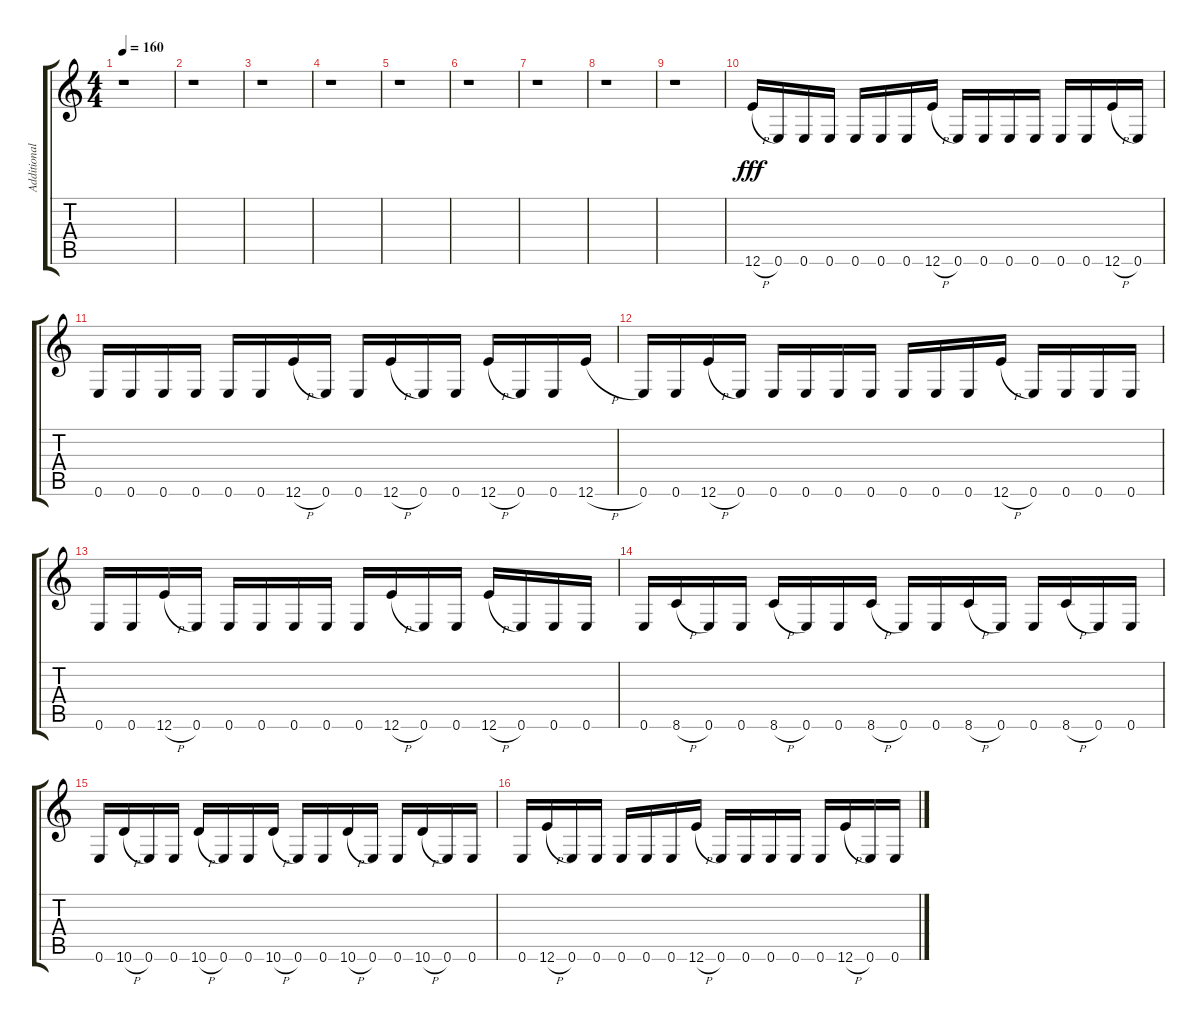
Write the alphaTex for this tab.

\track ("Additional Guitar" "Additional") {instrument overdrivenguitar}
\staff {score tabs}
\tuning (E4 B3 G3 D3 A2 E2) {hide}
\ts (4 4)
\tempo 160
\clef g2
\ks c
r.1{dy fff} |
r.1 |
r.1 |
r.1 |
r.1 |
r.1 |
r.1 |
r.1 |
r.1 |
12.6{h}.16{instrument electricguitarmuted} 0.6.16 0.6.16 0.6.16 0.6.16 0.6.16 0.6.16 12.6{h}.16 0.6.16 0.6.16 0.6.16 0.6.16 0.6.16 0.6.16 12.6{h}.16 0.6.16 |
0.6.16 0.6.16 0.6.16 0.6.16 0.6.16 0.6.16 12.6{h}.16 0.6.16 0.6.16 12.6{h}.16 0.6.16 0.6.16 12.6{h}.16 0.6.16 0.6.16 12.6{h}.16 |
0.6.16 0.6.16 12.6{h}.16 0.6.16 0.6.16 0.6.16 0.6.16 0.6.16 0.6.16 0.6.16 0.6.16 12.6{h}.16 0.6.16 0.6.16 0.6.16 0.6.16 |
0.6.16{instrument electricguitarmuted} 0.6.16 12.6{h}.16 0.6.16 0.6.16 0.6.16 0.6.16 0.6.16 0.6.16 12.6{h}.16 0.6.16 0.6.16 12.6{h}.16 0.6.16 0.6.16 0.6.16 |
0.6.16 8.6{h}.16 0.6.16 0.6.16 8.6{h}.16 0.6.16 0.6.16 8.6{h}.16 0.6.16 0.6.16 8.6{h}.16 0.6.16 0.6.16 8.6{h}.16 0.6.16 0.6.16 |
0.6.16{instrument electricguitarmuted} 10.6{h}.16 0.6.16 0.6.16 10.6{h}.16 0.6.16 0.6.16 10.6{h}.16 0.6.16 0.6.16 10.6{h}.16 0.6.16 0.6.16 10.6{h}.16 0.6.16 0.6.16 |
0.6.16 12.6{h}.16 0.6.16 0.6.16 0.6.16 0.6.16 0.6.16 12.6{h}.16 0.6.16 0.6.16 0.6.16 0.6.16 0.6.16 12.6{h}.16 0.6.16 0.6.16
